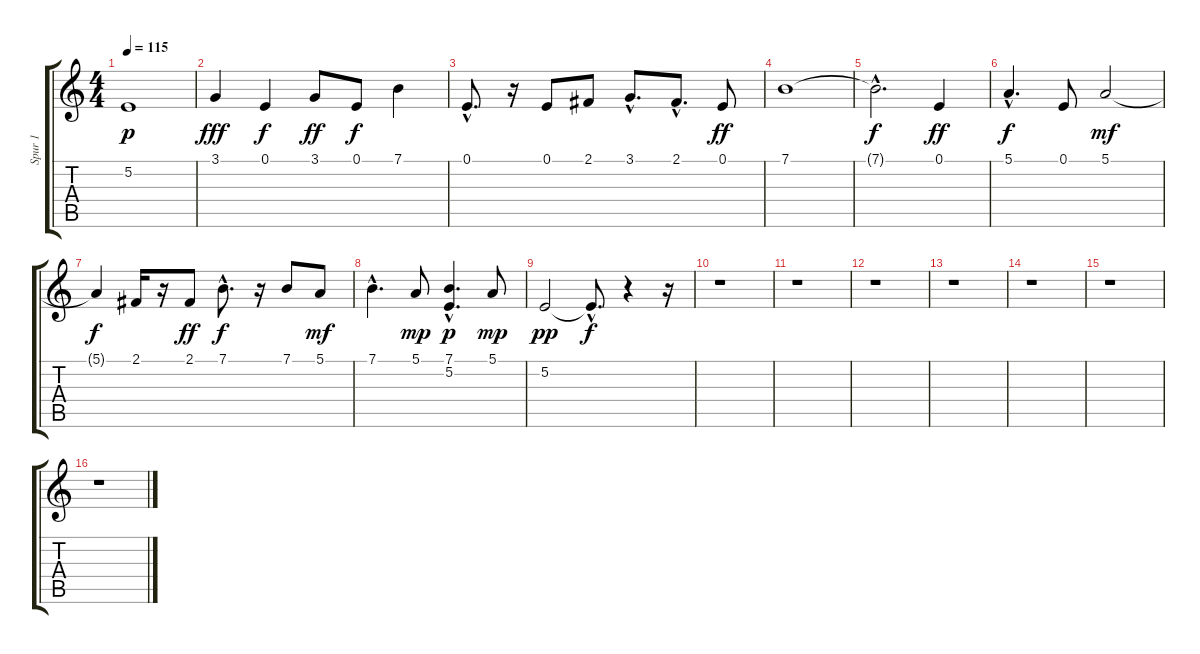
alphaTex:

\track ("Spur 1" "Spur 1") {instrument panflute}
\staff {score tabs}
\tuning (E4 B3 G3 D3 A2 E2) {hide}
\ts (4 4)
\tempo 115
\clef g2
\ks c
5.2.1{dy p} |
3.1.4{dy fff} 0.1.4{dy f} 3.1.8{dy ff} 0.1.8{dy f} 7.1.4 |
0.1{hac}.8{d} r.16 0.1.8 2.1.8 3.1{hac}.8{d} 2.1{hac}.8{d} 0.1.8{dy ff} |
7.1.1 |
7.1{hac t}.2{d dy f} 0.1.4{dy ff} |
5.1{hac}.4{d dy f} 0.1.8 5.1.2{dy mf} |
5.1{t}.4{dy f} 2.1.16 r.16 2.1.8{dy ff} 7.1{hac}.8{d dy f} r.16 7.1.8 5.1.8{dy mf} |
7.1{hac}.4{d} 5.1.8{dy mp} (7.1 5.2{hac}).4{d dy p} 5.1.8{dy mp} |
5.2.2{dy pp} 5.2{hac t}.8{d dy f} r.4 r.16 |
r.1 |
r.1 |
r.1 |
r.1 |
r.1 |
r.1 |
r.1
